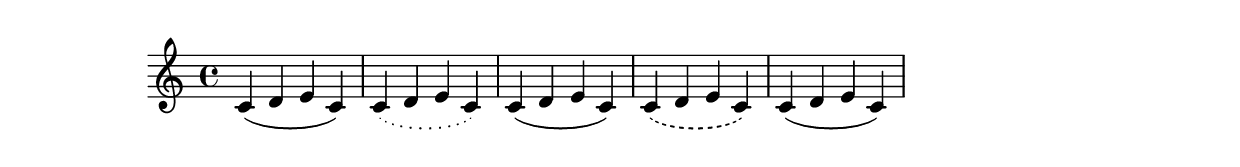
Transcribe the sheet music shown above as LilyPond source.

%% Do not edit this file; it is auto-generated from LSR http://lsr.dsi.unimi.it
%% This file is in the public domain.
\version "2.11.53"

\header {
  lsrtags = "expressive-marks, editorial-annotations"

  texidoces = "
Se puede cambiar el aspecto de las ligaduras de expresión de
continuas a punteadas o intermitentes.

"
  doctitlees = "Modificar el aspecto continuo de una ligadura de expresión a punteado o intermitente"

  texidoc = "
The appearance of slurs may be changed from solid to dotted or dashed. 

"
  doctitle = "Changing the appearance of a slur from solid to dotted or dashed"
} % begin verbatim
\relative c' {
  c4( d e c)
  \slurDotted
  c4( d e c)
  \slurSolid
  c4( d e c)
  \slurDashed
  c4( d e c)
  \slurSolid
  c4( d e c)
}

